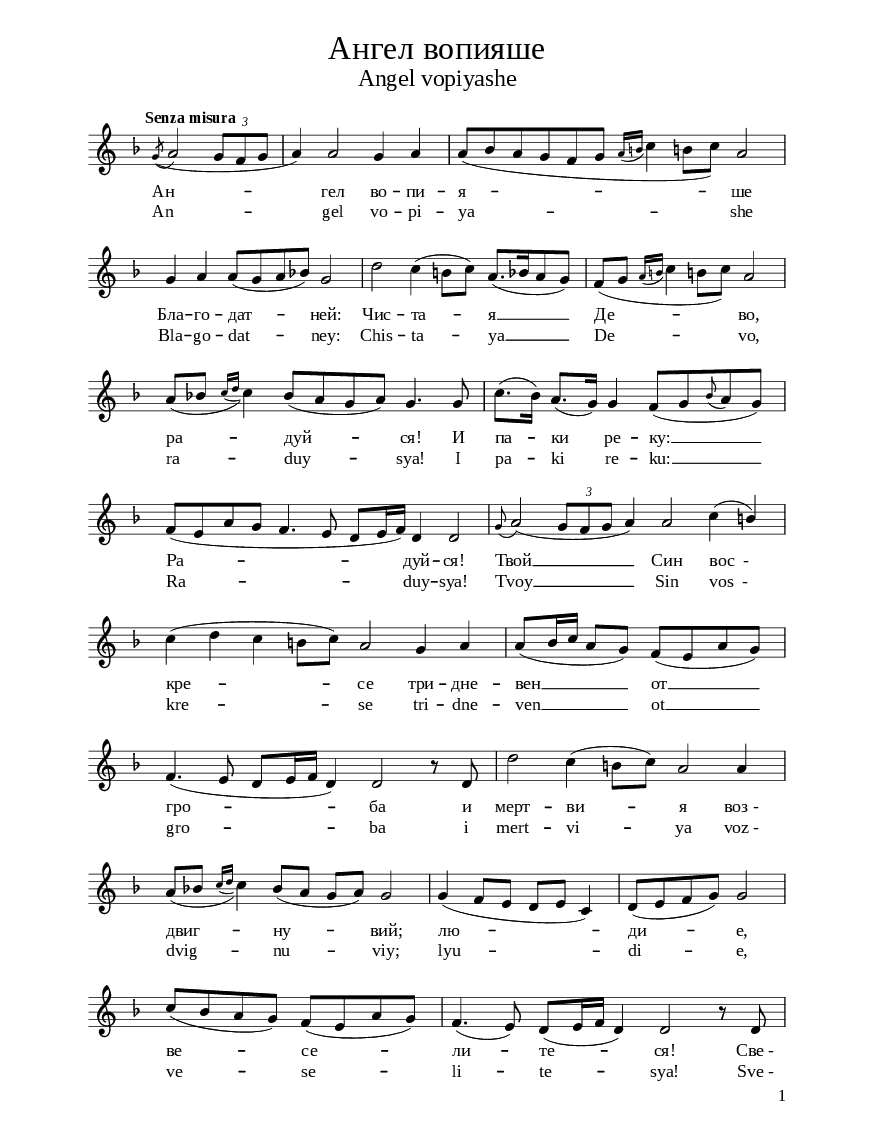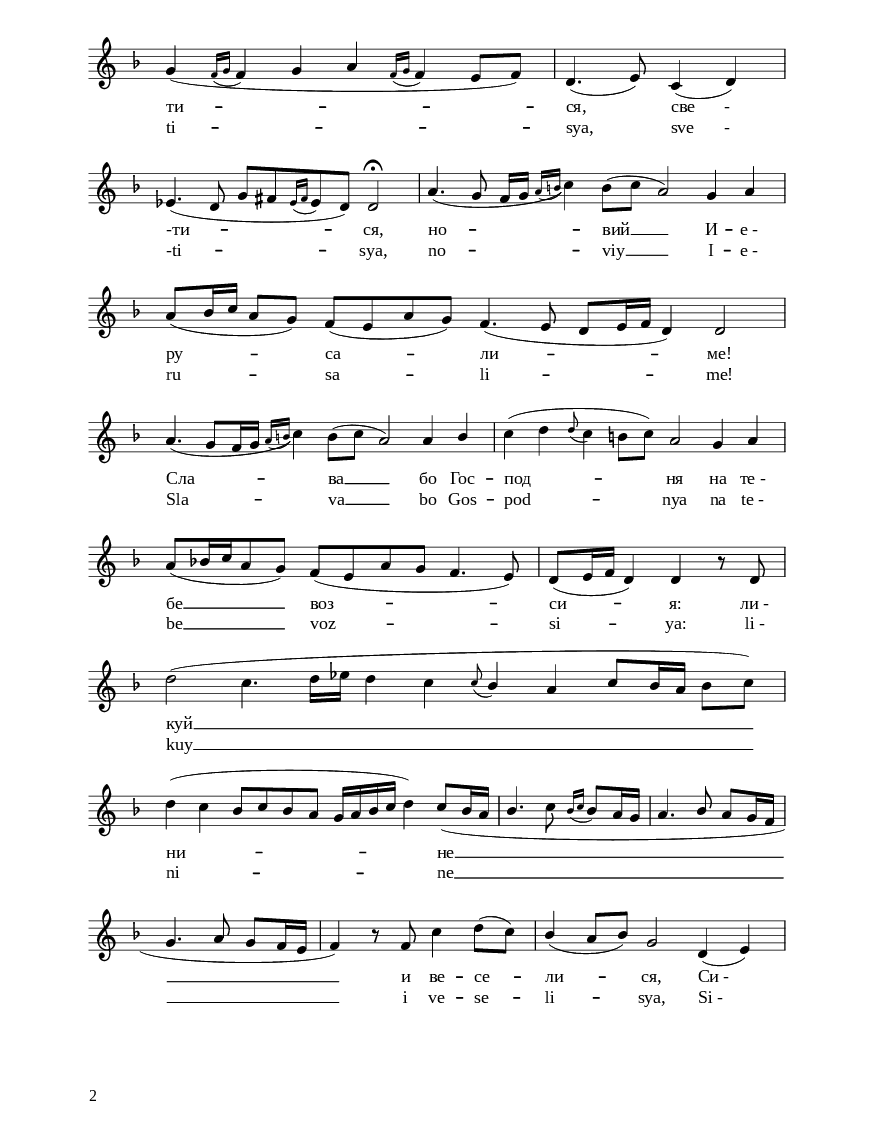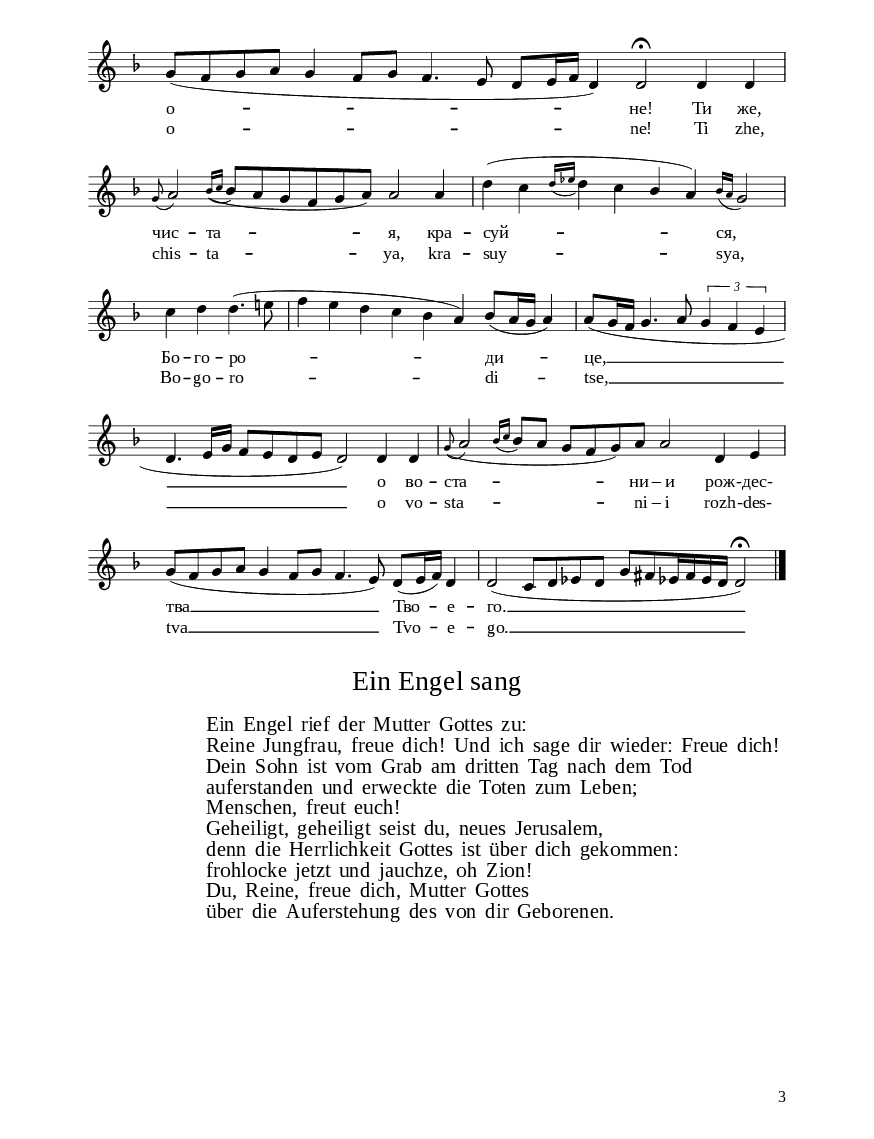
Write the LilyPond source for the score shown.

\version "2.24.0"

% include paper part and global functions
\include "include/globals.ily"

\bookpart {
  \include "include/bookpart-paper.ily"
  \score {
    \include "include/score-layout.ily"

    \new Voice \relative c' {
      \clef treble
      \key d \minor
      \tempo "Senza misura"
      \autoBeamOff
      \omit Score.TimeSignature
      \cadenzaOn % allows custom bar lines


      \acciaccatura g'8 (a2 \tuplet 3/2 { g8 [f g] } \bar "|"
      a4) a2 g4 a4 \bar "|"
      \slurDown a8( [bes a g f g] \acciaccatura { a16 [b] } c4 b!8 [c]) a2 \bar "|" \break

      \slurNeutral g4 a a8 ([g a bes]) g2 \bar "|"
      d'2 c4 (b8 [c]) a8. ([bes16 a8 g]) \bar "|"
      \slurDown f8([ g] \acciaccatura { a16 [b] } c4 b!8[ c]) a2 \bar "|"  \break

      a8( [bes] \acciaccatura { c16 [d] } c4) bes8( [a g a]) g4. g8 \bar "|"
      \slurNeutral c8.( [bes16]) a8.( [g16]) g4 f8( [g \appoggiatura bes a g]) \bar "|"  \break

      f8( [e a g] f4. e8 d [e16 f]) d4 d2 \bar "|"
      \appoggiatura g8  a2( \tuplet 3/2 { g8 [f g] } a4) a2 c4( \stemUp b) \bar "|"  \break

      \stemNeutral c4( d  c b!8 [c]) a2 g4 a \bar "|"
      \stemUp a8( [b16 c] a8 [g]) f( [e a g]) \bar "|"  \break

      f4.( e8 d[ e16 f] d4) d2 r8 d \bar "|"
      \stemNeutral d'2 c4( b!8[ c]) a2 a4 \bar "|"  \break

      \slurDown a8([bes] \acciaccatura { c16 [d] } c4) bes8( [a] g [a]) g2 \bar "|"
      g4( f8 [e] d [e] c4) \bar "|"
      d8([ e f g]) g2 \bar "|"  \break

      c8([ bes a g]) f([ e a g]) \bar "|"
      f4.( e8) d([ e16 f] d4) d2 r8 d \bar "|"  \break
      \pageBreak

      g4( \acciaccatura { f16 [g] } f4 g a \acciaccatura { f16 [g] } f4 e8[  f]) \bar "|"
      d4.( e8) c4( d) \bar "|"  \break

      ees4.( d8 g8[ fis \acciaccatura { ees16 [fis] }  ees8 d]) d2\fermata \bar "|"
      a'4.( g8 fis16[ g] \acciaccatura { a16 [b] } c4) \slurNeutral b8([ c] a2) g4 a4 \bar "|"  \break

      \stemUp a8([ b16 c] a8  [g]) fis8([ ees a g]) fis4.( ees8 d[ ees16 fis] d4) d2 \bar "|"  \break

      \stemNeutral \slurDown a'4.( g8[ fis16 g] \acciaccatura { a16 [b!] } c4) \slurNeutral b8([ c]  a2)  a4 \stemUp b \bar "|"
      \stemNeutral c4( d \appoggiatura d8 c4 b!8[ c]) a2 g4 a \bar "|"  \break

      a8([ bes16 c a8 g]) fis([ ees a g] fis4. ees8) \bar "|"
      d8([ ees16 fis] d4) d r8 d \bar "|"  \break

      d'2( c4. d16[ ees] d4 c \appoggiatura c8 \stemUp bes4 a c8[ bes16 a]  \stemNeutral bes8[ c]) \bar "|"  \break

      d4( c \stemUp bes8[ c bes a] g16[ a bes c] \stemNeutral d4) \stemUp \slurDown c8([ bes16 a] \bar "|" \noBreak
      bes4. \stemNeutral c8 \acciaccatura { bes16 [c] } \stemUp bes8[ a16 g]  \bar "|" \noBreak
      a4. bes8 a[ g16 fis] \bar "|" \break

      g4. a8 g8[ fis16 ees] \bar "|"
      fis4) r8 fis \stemNeutral \slurNeutral c'4 d8([ c])  \bar "|"
      \stemUp bes4( a8[ bes]) g2 d4( ees)  \bar "|" \break
      \pageBreak

      g8([ fis g a] g4 fis8[ g] fis4. ees8 d8[ ees16 fis] d4) d2\fermata d4 d  \bar "|" \break

      \appoggiatura g8 a2 \acciaccatura { bes16([ c] } bes8[ a g fis g a]) a2 a4 \bar "|"
      \stemNeutral d4( c \acciaccatura { d16[ ees!]} d4 c \stemUp bes a) \acciaccatura { bes16[ a] } g2 \bar "|" \break

      \stemNeutral c4 d d4.( e8 \bar "|" \noBreak
      f4 e d c bes a) bes8([ a16 g] a4) \bar "|" \noBreak
      a8([ g16 fis] g4. a8 \tuplet 3/2 { g4 fis ees } \bar "|" \break

      d4. ees16[ g] fis8[ ees d ees] d2) d4 d \bar "|" \noBreak
      \appoggiatura g8( a2 \acciaccatura { bes16[ c] } bes8[ a] g8[ fis g) a] a2 d,4 ees \bar "|" \break

      g8([ fis g a] g4 fis8[ g] fis4. ees8) d([ ees16 fis)] d4 \bar "|" \noBreak
      d2( c8[  d ees! d] g8[ fis! ees!16 fis  ees d] d2)\fermata \bar "|."

      %\pageBreak
    }

    \addlyrics {
      Ан -- гел во -- пи -- я -- -- -- ше
      Бла -- го -- дат -- ней: Чис -- та -- я __ Де -- во,
      ра -- дуй -- ся! И па -- ки ре -- ку: __
      Ра -- -- дуй -- ся! Твой __ Син "вос  -"
      кре -- -- се три -- дне -- вен __  от __
      гро -- ба и мерт -- ви -- я "воз -"
      двиг -- ну -- вий; лю -- -- ди -- е,
      ве -- се -- ли -- те -- ся! "Све -"
      ти -- -- -- -- -- -- ся, "све       -"
      "-ти" --  -- ся, но -- -- вий __ И -- "е -"
      ру -- -- са -- ли -- -- -- ме!
      Сла -- ва __ бо Гос -- под -- ня на "те -"
      бе __ воз -- -- си -- я: "ли -"
      куй __ ни -- -- не __
      и ве -- се -- ли -- ся, "Си -"
      о -- -- -- -- -- -- не! Ти же,
      чис -- та -- я, кра -- суй -- -- ся,
      Бо -- го -- ро -- -- -- ди -- це, __
      о во -- ста -- "ни – и      " рож -- "-дес-"
      тва __ Тво -- е -- го. __
    }

    \addlyrics {
      An -- gel vo -- pi -- ya -- -- -- she
      Bla -- go -- dat -- ney: Chis -- ta -- ya __ De -- vo,
      ra -- duy -- sya! I pa -- ki re -- ku: __
      Ra -- -- duy -- sya! Tvoy __ Sin "vos  -"
      kre -- -- se tri -- dne -- ven __  ot __
      gro -- ba i mert -- vi -- ya "voz -"
      dvig -- nu -- viy; lyu -- -- di -- e,
      ve -- se -- li -- te -- sya! "Sve -"
      ti -- -- -- -- -- -- sya, "sve       -"
      "-ti" --  -- sya, no -- -- viy __ I -- "e -"
      ru -- -- sa -- li -- -- -- me!
      Sla -- va __ bo Gos -- pod -- nya na "te -"
      be __ voz -- -- si -- ya: "li -"
      kuy __ ni -- -- ne __
      i ve -- se -- li -- sya, "Si -"
      o -- -- -- -- -- -- ne! Ti zhe,
      chis -- ta -- ya, kra -- suy -- -- sya,
      Bo -- go -- ro -- -- -- di -- tse, __
      o vo -- sta -- "ni – i      " rozh -- "-des-"
      tva __ Tvo -- e -- go. __
    }

    \header {
      title = \titleFunc "Ангел вопияше" "Angel vopiyashe"
    }

    \midi{}

  } % score


  % include foreign translation(s) of the song
  \version "2.24.0"

\markup \fill-line { \fontsize #deTitleFontSize "Ein Engel sang" }
\markup \null
\markup \null
\markup \fontsize #deCoupletFontSize {
  \hspace #10
  \override #`(baseline-skip . ,deCoupletBaselineSkip)

  \column {

    \line { " "Ein Engel rief der Mutter Gottes zu:}

    \line { " "Reine Jungfrau, freue dich! Und ich sage dir wieder: Freue dich!}

    \line { " "Dein Sohn ist vom Grab am dritten Tag nach dem Tod}

    \line { " "auferstanden und erweckte die Toten zum Leben;}

    \line { " "Menschen, freut euch!}


    \line { " "Geheiligt, geheiligt seist du, neues Jerusalem, }

    \line { " "denn die Herrlichkeit Gottes ist über dich gekommen: }

    \line { " "frohlocke jetzt und jauchze, oh Zion!}

    \line { " "Du, Reine, freue dich, Mutter Gottes}

    \line { " "über die Auferstehung des von dir Geborenen.}


  }

}


} % bookpart
